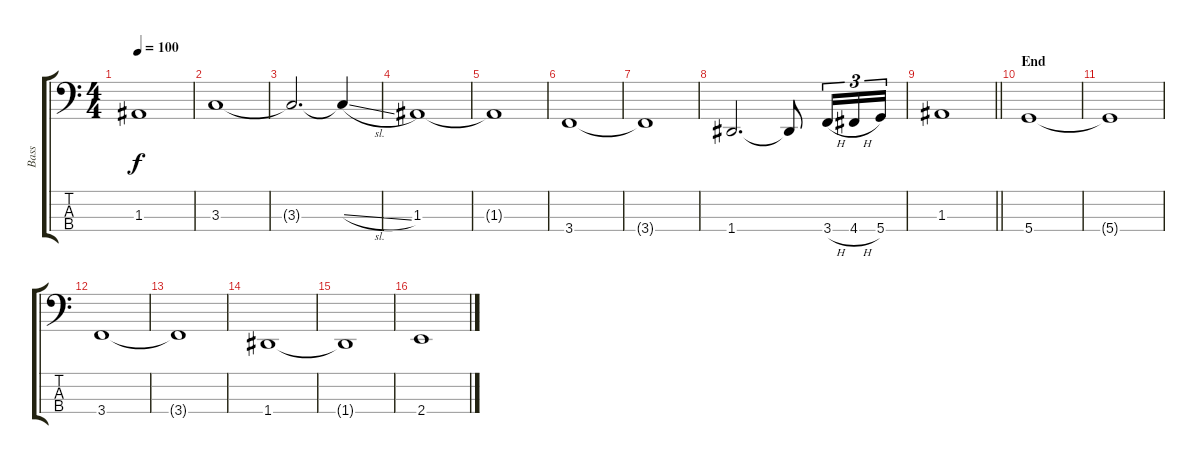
\track ("Bass" "Bass") {instrument electricbassfinger}
\staff {score tabs}
\tuning (G2 D2 A1 D1) {hide}
\ts (4 4)
\tempo 100
\clef f4
\ks c
1.3.1{dy f} |
3.3.1 |
3.3{t}.2{d} 3.3{sl t}.4 |
1.3.1 |
1.3{t}.1 |
3.4.1 |
3.4{t}.1 |
1.4.2{d} 1.4{t}.8 3.4{h}.16{tu (3 2)} 4.4{h}.16{tu (3 2)} 5.4.16{tu (3 2)} |
\barLineRight lightlight
1.3.1 |
\section ("" "End")
5.4.1 |
5.4{t}.1 |
3.4.1 |
3.4{t}.1 |
1.4.1 |
1.4{t}.1 |
2.4.1
